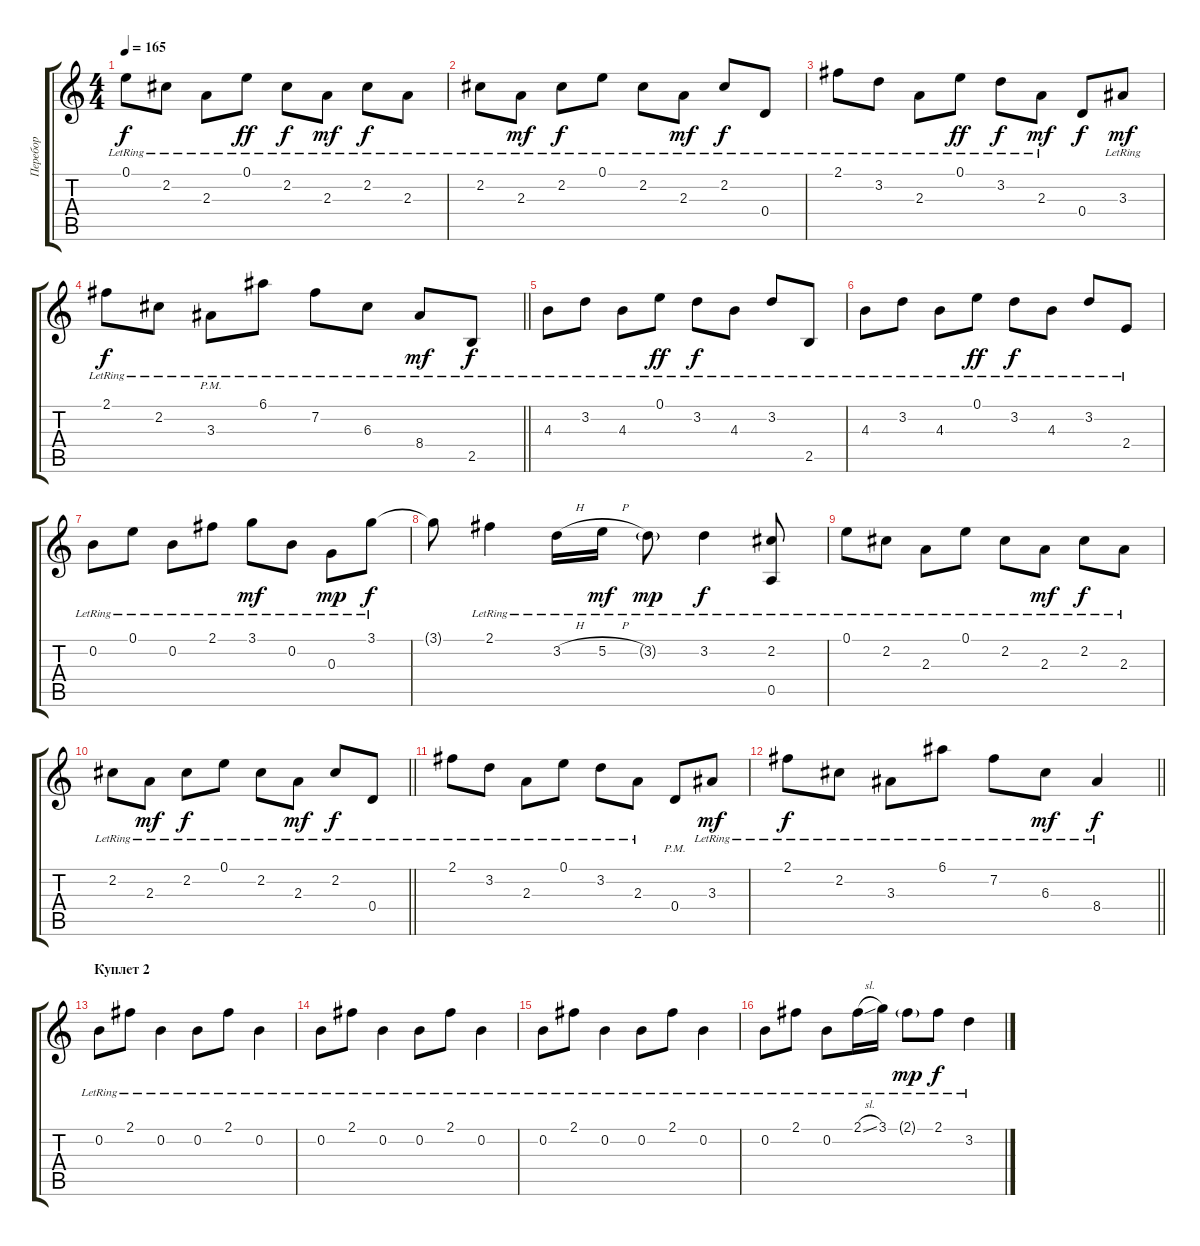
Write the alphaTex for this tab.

\track ("Перебор" "Перебор") {instrument acousticguitarsteel}
\staff {score tabs}
\tuning (E4 B3 G3 D3 A2 E2) {hide}
\ts (4 4)
\tempo 165
\clef g2
\ks c
0.1{lr}.8{dy f} 2.2{lr}.8 2.3{lr}.8 0.1{lr}.8{dy ff} 2.2{lr}.8{dy f} 2.3{lr}.8{dy mf} 2.2{lr}.8{dy f} 2.3{lr}.8 |
2.2{lr}.8 2.3{lr}.8{dy mf} 2.2{lr}.8{dy f} 0.1{lr}.8 2.2{lr}.8 2.3{lr}.8{dy mf} 2.2{lr}.8{dy f} 0.4{lr}.8 |
2.1{lr}.8 3.2{lr}.8 2.3{lr}.8 0.1{lr}.8{dy ff} 3.2{lr}.8{dy f} 2.3{lr}.8{dy mf} 0.4.8{dy f} 3.3{lr}.8{dy mf} |
\barLineRight lightlight
2.1{lr}.8{dy f} 2.2{lr}.8 3.3{pm lr}.8 6.1{lr}.8 7.2{lr}.8 6.3{lr}.8 8.4{lr}.8{dy mf} 2.5{lr}.8{dy f} |
4.3{lr}.8 3.2{lr}.8 4.3{lr}.8 0.1{lr}.8{dy ff} 3.2{lr}.8{dy f} 4.3{lr}.8 3.2{lr}.8 2.5{lr}.8 |
4.3{lr}.8 3.2{lr}.8 4.3{lr}.8 0.1{lr}.8{dy ff} 3.2{lr}.8{dy f} 4.3{lr}.8 3.2{lr}.8 2.4{lr}.8 |
0.2{lr}.8 0.1{lr}.8 0.2{lr}.8 2.1{lr}.8 3.1{lr}.8{dy mf} 0.2{lr}.8 0.3{lr}.8{dy mp} 3.1{lr}.8{dy f} |
3.1{t}.8 2.1{lr}.4 3.2{h lr}.16 5.2{h lr}.16{dy mf} 3.2{g lr}.8{dy mp} 3.2{lr}.4{dy f} (2.2{lr} 0.5{lr}).8 |
0.1{lr}.8 2.2{lr}.8 2.3{lr}.8 0.1{lr}.8 2.2{lr}.8 2.3{lr}.8{dy mf} 2.2{lr}.8{dy f} 2.3{lr}.8 |
\barLineRight lightlight
2.2{lr}.8 2.3{lr}.8{dy mf} 2.2{lr}.8{dy f} 0.1{lr}.8 2.2{lr}.8 2.3{lr}.8{dy mf} 2.2{lr}.8{dy f} 0.4{lr}.8 |
2.1{lr}.8 3.2{lr}.8 2.3{lr}.8 0.1{lr}.8 3.2{lr}.8 2.3{lr}.8 0.4{pm}.8 3.3{lr}.8{dy mf} |
\barLineRight lightlight
2.1{lr}.8{dy f} 2.2{lr}.8 3.3{lr}.8 6.1{lr}.8 7.2{lr}.8 6.3{lr}.8{dy mf} 8.4{lr}.4{dy f} |
\section ("" "Куплет 2")
0.2{lr}.8 2.1{lr}.8 0.2{lr}.4 0.2{lr}.8 2.1{lr}.8 0.2{lr}.4 |
0.2{lr}.8 2.1{lr}.8 0.2{lr}.4 0.2{lr}.8 2.1{lr}.8 0.2{lr}.4 |
0.2{lr}.8 2.1{lr}.8 0.2{lr}.4 0.2{lr}.8 2.1{lr}.8 0.2{lr}.4 |
0.2{lr}.8 2.1{lr}.8 0.2{lr}.8 2.1{sl lr}.16 3.1{lr}.16 2.1{g lr}.8{dy mp} 2.1{lr}.8{dy f} 3.2{lr}.4
